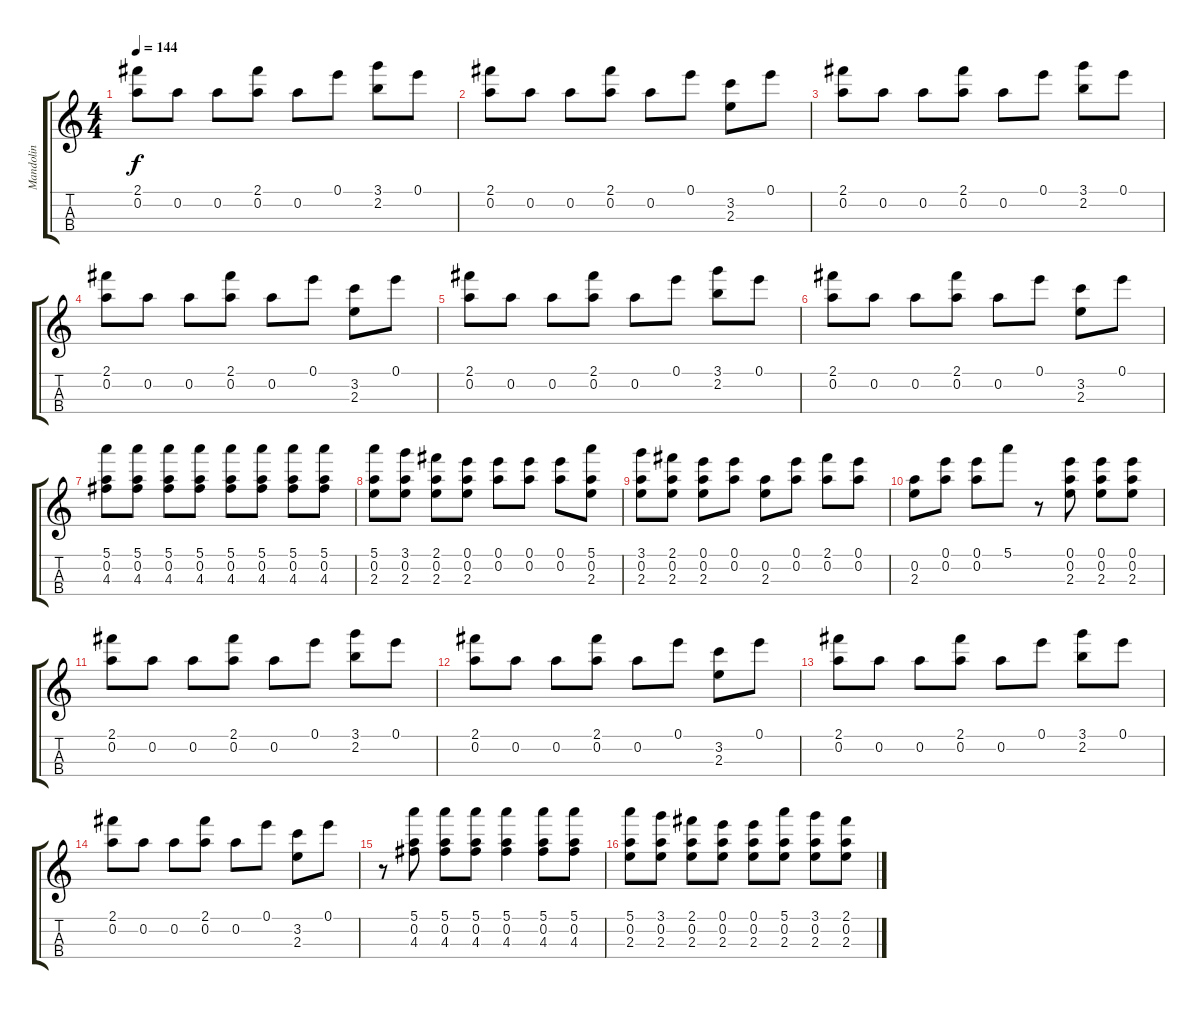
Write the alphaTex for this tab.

\track ("Mandolin" "Mandolin") {instrument banjo}
\staff {score tabs}
\tuning (E5 A4 D4 G3) {hide}
\displaytranspose 12
\ts (4 4)
\tempo 144
\clef g2
\ks c
(2.1 0.2).8{dy f} 0.2.8 0.2.8 (2.1 0.2).8 0.2.8 0.1.8 (3.1 2.2).8 0.1.8 |
(2.1 0.2).8 0.2.8 0.2.8 (2.1 0.2).8 0.2.8 0.1.8 (3.2 2.3).8 0.1.8 |
(2.1 0.2).8 0.2.8 0.2.8 (2.1 0.2).8 0.2.8 0.1.8 (3.1 2.2).8 0.1.8 |
(2.1 0.2).8 0.2.8 0.2.8 (2.1 0.2).8 0.2.8 0.1.8 (3.2 2.3).8 0.1.8 |
(2.1 0.2).8 0.2.8 0.2.8 (2.1 0.2).8 0.2.8 0.1.8 (3.1 2.2).8 0.1.8 |
(2.1 0.2).8 0.2.8 0.2.8 (2.1 0.2).8 0.2.8 0.1.8 (3.2 2.3).8 0.1.8 |
(5.1 0.2 4.3).8 (5.1 0.2 4.3).8 (5.1 0.2 4.3).8 (5.1 0.2 4.3).8 (5.1 0.2 4.3).8 (5.1 0.2 4.3).8 (5.1 0.2 4.3).8 (5.1 0.2 4.3).8 |
(5.1 0.2 2.3).8 (3.1 0.2 2.3).8 (2.1 0.2 2.3).8 (0.1 0.2 2.3).8 (0.1 0.2).8 (0.1 0.2).8 (0.1 0.2).8 (5.1 0.2 2.3).8 |
(3.1 0.2 2.3).8 (2.1 0.2 2.3).8 (0.1 0.2 2.3).8 (0.1 0.2).8 (0.2 2.3).8 (0.1 0.2).8 (2.1 0.2).8 (0.1 0.2).8 |
(0.2 2.3).8 (0.1 0.2).8 (0.1 0.2).8 5.1.8 r.8 (0.1 0.2 2.3).8 (0.1 0.2 2.3).8 (0.1 0.2 2.3).8 |
(2.1 0.2).8 0.2.8 0.2.8 (2.1 0.2).8 0.2.8 0.1.8 (3.1 2.2).8 0.1.8 |
(2.1 0.2).8 0.2.8 0.2.8 (2.1 0.2).8 0.2.8 0.1.8 (3.2 2.3).8 0.1.8 |
(2.1 0.2).8 0.2.8 0.2.8 (2.1 0.2).8 0.2.8 0.1.8 (3.1 2.2).8 0.1.8 |
(2.1 0.2).8 0.2.8 0.2.8 (2.1 0.2).8 0.2.8 0.1.8 (3.2 2.3).8 0.1.8 |
r.8 (5.1 0.2 4.3).8 (5.1 0.2 4.3).8 (5.1 0.2 4.3).8 (5.1 0.2 4.3).4 (5.1 0.2 4.3).8 (5.1 0.2 4.3).8 |
(5.1 0.2 2.3).8 (3.1 0.2 2.3).8 (2.1 0.2 2.3).8 (0.1 0.2 2.3).8 (0.1 0.2 2.3).8 (5.1 0.2 2.3).8 (3.1 0.2 2.3).8 (2.1 0.2 2.3).8
